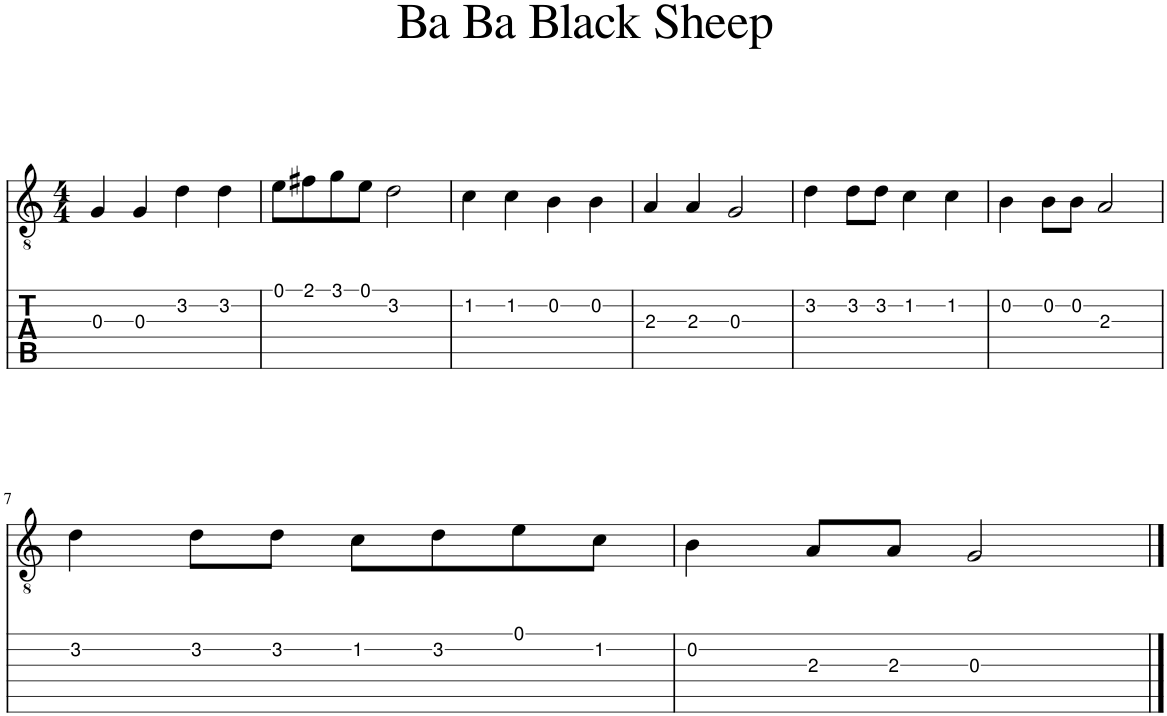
**kern	**kern
*part1	*part1
*staff2	*staff1
*I"Guitar	*
*I'Guit.	*
*stria6	*
*	*clefGv2
*k[]	*k[]
*M4/4	*M4/4
=1	=1
4G	4G/
4G	4G/
4d	4d\
4d	4d\
=2	=2
8eL	8e\L
8f#J	8f#X\
8gL	8g\
8eJ	8e\J
2d	2d\
=3	=3
4c	4c\
4c	4c\
4B	4B\
4B	4B\
=4	=4
4A	4A/
4A	4A/
2G	2G/
=5	=5
4d	4d\
8dL	8d\L
8dJ	8d\J
4c	4c\
4c	4c\
=6	=6
4B	4B\
8BL	8B\L
8BJ	8B\J
2A	2A/
!!LO:LB:g=z
=7	=7
4d	4d\
8dL	8d\L
8dJ	8d\J
8cL	8c\L
8dJ	8d\
8eL	8e\
8cJ	8c\J
=8	=8
4B	4B\
8AL	8A/L
8AJ	8A/J
2G	2G/
==	==
*-	*-
